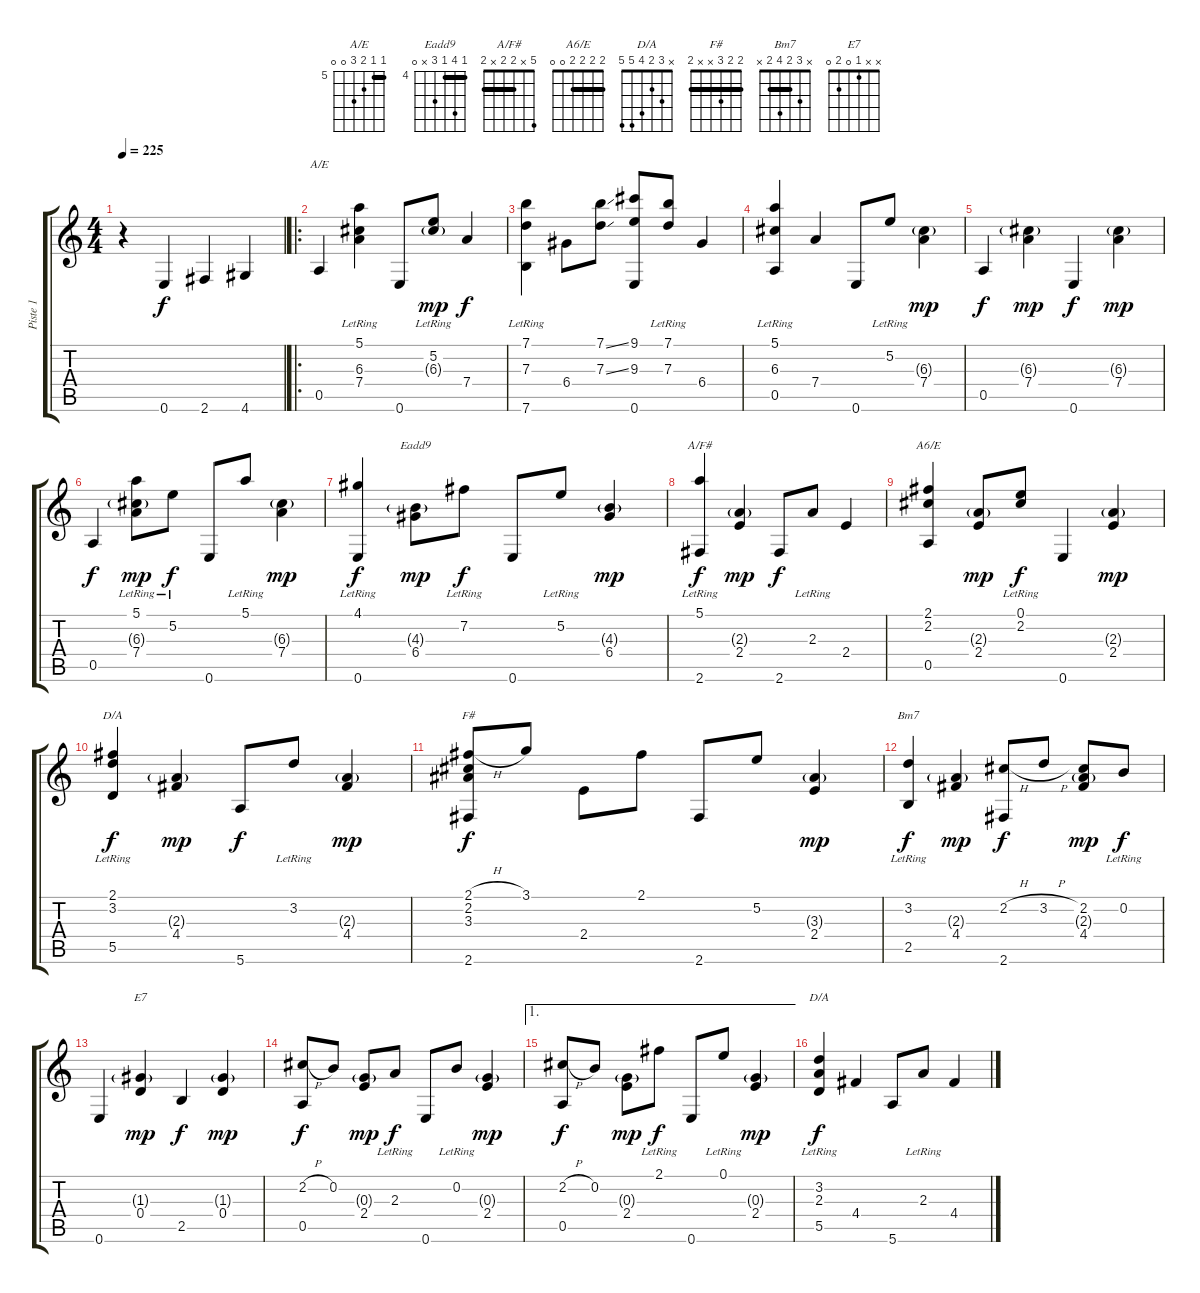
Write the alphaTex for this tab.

\track ("Piste 1" "Piste 1") {instrument acousticguitarnylon}
\staff {score tabs}
\tuning (E4 B3 G3 D3 A2 E2) {hide}
\chord ("A/E" 5 5 6 7 0 0) {firstfret 5 barre 5}
\chord ("Eadd9" 4 7 4 6 x 0) {firstfret 4 barre 4}
\chord ("A/F#" 5 x 2 2 x 2) {barre 2}
\chord ("A6/E" 2 2 2 2 0 0) {barre 2}
\chord ("D/A" 2 3 x 4 5 5)
\chord ("F#" 2 2 3 x x 2) {barre 2}
\chord ("Bm7" x 3 2 4 2 x) {barre 2}
\chord ("E7" x x 1 0 2 0)
\chord ("D/A" x 3 2 4 5 5)
\ts (4 4)
\tempo 225
\clef g2
\ks c
r.4{dy f instrument acousticguitarnylon} 0.6.4 2.6.4 4.6.4 |
\ro
0.5.4{ch "A/E"} (5.1{lr} 6.3 7.4).4 0.6.8 (5.2{lr} 6.3{g}).8{dy mp} 7.4.4{dy f} |
(7.1{lr} 7.3{lr} 7.6).4 6.4.8 (7.1{ss} 7.3{ss}).8 (9.1 9.3 0.6).8 (7.1{lr} 7.3{lr}).8 6.4.4 |
(5.1{lr} 6.3{lr} 0.5).4 7.4.4 0.6.8 5.2{lr}.8 (6.3{g} 7.4).4{dy mp} |
0.5.4{dy f} (6.3{g} 7.4).4{dy mp} 0.6.4{dy f} (6.3{g} 7.4).4{dy mp} |
0.5.4{dy f} (5.1{lr} 6.3{g} 7.4).8{dy mp} 5.2{lr}.8{dy f} 0.6.8 5.1{lr}.8 (6.3{g} 7.4).4{dy mp} |
(4.1{lr} 0.6).4{dy f} (4.3{g} 6.4).8{ch "Eadd9" dy mp} 7.2{lr}.8{dy f} 0.6.8 5.2{lr}.8 (4.3{g} 6.4).4{dy mp} |
(5.1{lr} 2.6).4{ch "A/F#" dy f} (2.3{g} 2.4).4{dy mp} 2.6.8{dy f} 2.3{lr}.8 2.4.4 |
(2.1 2.2 0.5).4{ch "A6/E"} (2.3{g} 2.4).8{dy mp} (0.1{lr} 2.2{lr}).8{dy f} 0.6.4 (2.3{g} 2.4).4{dy mp} |
(2.1{lr} 3.2{lr} 5.5).4{ch "D/A" dy f} (2.3{g} 4.4).4{dy mp} 5.6.8{dy f} 3.2{lr}.8 (2.3{g} 4.4).4{dy mp} |
(2.1{h} 2.2 3.3 2.6).8{ch "F#" dy f} 3.1.8 2.4.8 2.1.8 2.6.8 5.2.8 (3.3{g} 2.4).4{dy mp} |
(3.2{lr} 2.5).4{ch "Bm7" dy f} (2.3{g} 4.4).4{dy mp} (2.2{h} 2.6).8{dy f} 3.2{h}.8 (2.2 2.3{g} 4.4).8{dy mp} 0.2{lr}.8{dy f} |
0.6.4 (1.3{g} 0.4).4{ch "E7" dy mp} 2.5.4{dy f} (1.3{g} 0.4).4{dy mp} |
(2.2{h} 0.5).8{dy f} 0.2.8 (0.3{g} 2.4).8{dy mp} 2.3{lr}.8{dy f} 0.6.8 0.2{lr}.8 (0.3{g} 2.4).4{dy mp} |
\ae 1
(2.2{h} 0.5).8{dy f} 0.2.8 (0.3{g} 2.4).8{dy mp} 2.1{lr}.8{dy f} 0.6.8 0.1{lr}.8 (0.3{g} 2.4).4{dy mp} |
(3.2{lr} 2.3{lr} 5.5).4{ch "D/A" dy f} 4.4.4 5.6.8 2.3{lr}.8 4.4.4
